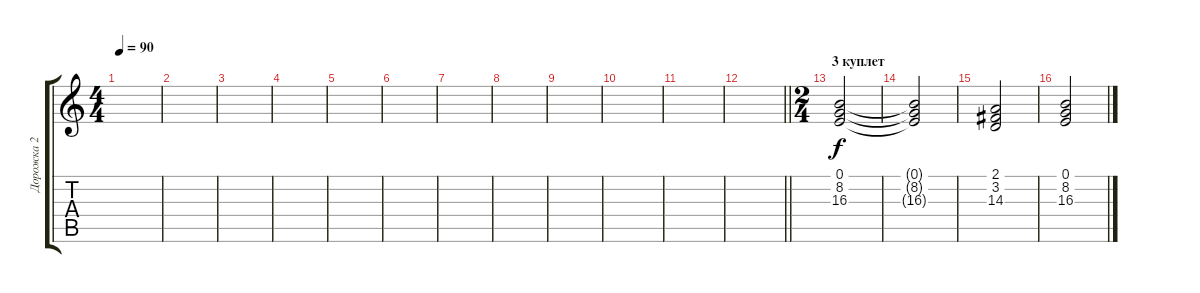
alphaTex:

\track ("Дорожка 2" "Дорожка 2") {instrument stringensemble1}
\staff {score tabs}
\tuning (E4 B3 G3 D3 A2 E2) {hide}
\ts (4 4)
\tempo 90
\clef g2
\ks c
|
|
|
|
|
|
|
|
|
|
|
\barLineRight lightlight
|
\ts (2 4)
\section ("" "3 куплет")
(0.1 8.2 16.3).2{volume 10} |
(0.1{t} 8.2{t} 16.3{t}).2 |
(2.1 3.2 14.3).2 |
(0.1 8.2 16.3).2
